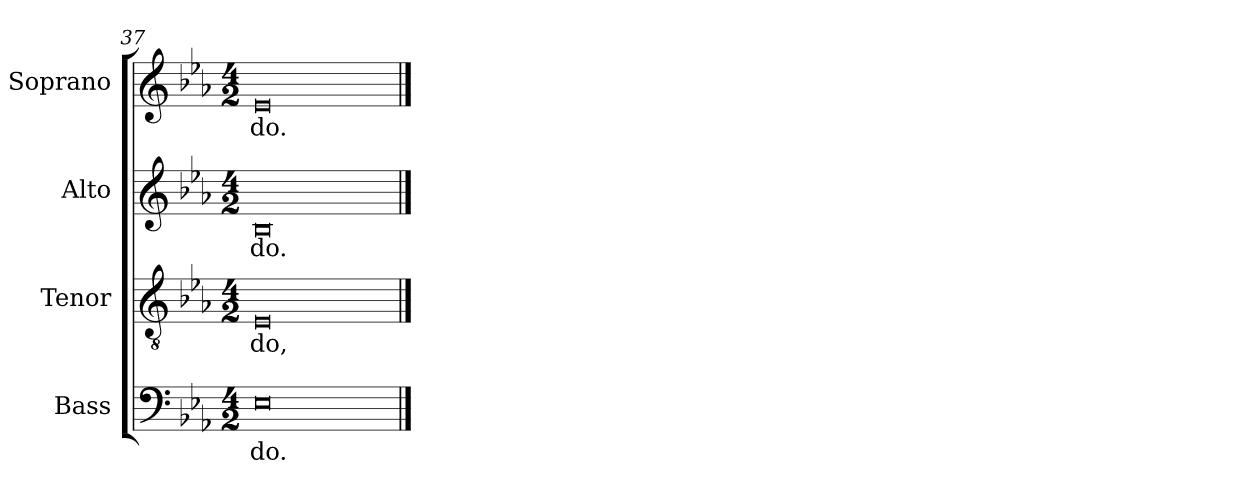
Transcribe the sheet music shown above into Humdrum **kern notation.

**kern	**text	**kern	**text	**kern	**text	**kern	**text
*part4	*part4	*part3	*part3	*part2	*part2	*part1	*part1
*staff4	*staff4	*staff3	*staff3	*staff2	*staff2	*staff1	*staff1
*I"Bass	*	*I"Tenor	*	*I"Alto	*	*I"Soprano	*
*I'B.	*	*I'T.	*	*I'A.	*	*I'S.	*
*clefF4	*	*clefGv2	*	*clefG2	*	*clefG2	*
*	*	*ITrd7c12	*	*	*	*	*
*k[b-e-a-]	*	*k[b-e-a-]	*	*k[b-e-a-]	*	*k[b-e-a-]	*
*E-:	*	*E-:	*	*E-:	*	*E-:	*
*M4/2	*	*M4/2	*	*M4/2	*	*M4/2	*
=37	=37	=37	=37	=37	=37	=37	=37
!	!LO:LY:b:color=#000000	!	!	!	!	!	!
!	!	!	!LO:LY:b:color=#000000	!	!	!	!
!	!	!	!	!	!LO:LY:b:color=#000000	!	!
!	!	!	!	!	!	!	!LO:LY:b:color=#000000
0E-i	-do.	0EE-i	-do,	0B-i	-do.	0e-i	-do.
==	==	==	==	==	==	==	==
*-	*-	*-	*-	*-	*-	*-	*-
